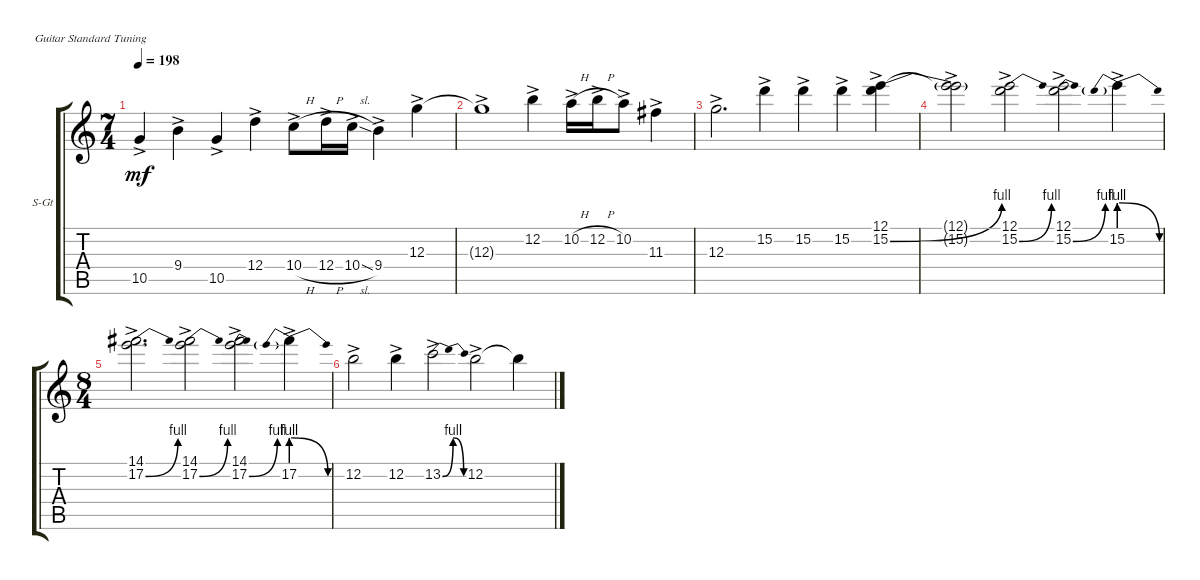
\defaultSystemsLayout 4
\bracketExtendMode groupsimilarinstruments
\firstSystemTrackNameOrientation horizontal
\otherSystemsTrackNameOrientation horizontal
\track ("Lead Guitar" "S-Gt") {instrument acousticguitarsteel}
\staff {score tabs}
\tuning (E4 B3 G3 D3 A2 E2)
\ts (7 4)
\tempo 198
\clef g2
\scale
0.333333
\ks c
10.5{ac}.4{dy mf} 9.4{ac}.4 10.5{ac}.4 12.4{ac}.4 10.4{h ac}.8 12.4{h ac}.16 10.4{sl ac}.16 9.4{ac}.4 12.3{ac}.4 |
\scale
0.333333 12.3{ac t}.1 12.2{ac}.4 10.2{h ac}.16 12.2{h ac}.16 10.2{ac}.8 11.3{ac}.4 |
\scale
0.333333 12.3{ac}.2{d} 15.2{ac}.4 15.2{ac}.4 15.2{ac}.4 (15.2{be (bend 0 0 15 4) ac} 12.1{ac}).4 |
\scale
0.256303 (15.2{ac t} 12.1{ac t}).2 (12.1{ac} 15.2{be (bend 0 0 15 4) ac}).2 (12.1{ac} 15.2{be (bend 0 0 15 4) ac}).2 15.2{be (prebendrelease 0 4 15 0) ac}.4 |
\ts (8 4)
\scale
0.487395 (17.2{be (bend 0 0 15 4) ac} 14.1{ac}).2{d} (14.1{ac} 17.2{be (bend 0 0 15 4) ac}).2 (17.2{be (bend 0 0 15 4) ac} 14.1{ac}).2 17.2{be (prebendrelease 0 4 15 0) ac}.4 |
\scale
0.256303 12.2{ac}.2 12.2{ac}.4 13.2{be (bendrelease 0 0 10.2 4 20.4 4 30 0) ac}.2 12.2{ac}.2 12.2{t}.4 |
\scale
0.333333 |
\scale
0.333333 |
\scale
0.333333 |
\scale
0.333333 |
\scale
0.333333 |
\scale
0.333333 |
\scale
0.333333 |
\scale
0.333333 |
\scale
0.333333 |
\scale
0.333333
